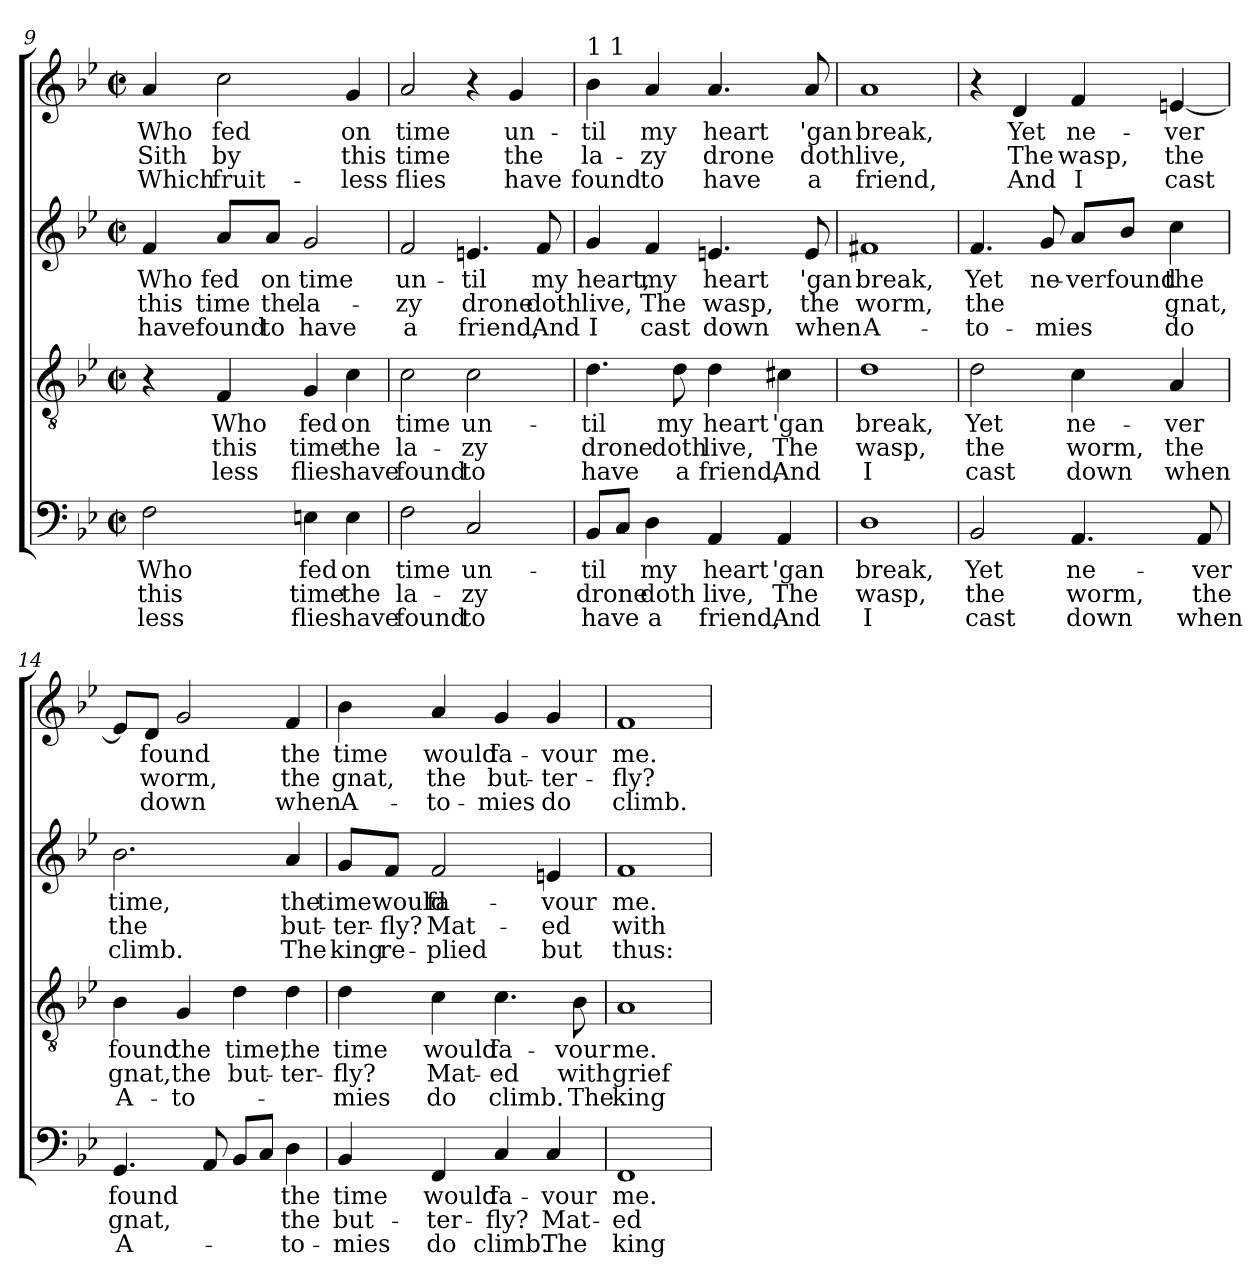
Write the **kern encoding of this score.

**kern	**text	**text	**text	**kern	**text	**text	**text	**kern	**text	**text	**text	**kern	**text	**text	**text
*part4	*part4	*part4	*part4	*part3	*part3	*part3	*part3	*part2	*part2	*part2	*part2	*part1	*part1	*part1	*part1
*staff4	*staff4	*staff4	*staff4	*staff3	*staff3	*staff3	*staff3	*staff2	*staff2	*staff2	*staff2	*staff1	*staff1	*staff1	*staff1
*clefF4	*	*	*	*clefGv2	*	*	*	*clefG2	*	*	*	*clefG2	*	*	*
*k[b-e-]	*	*	*	*k[b-e-]	*	*	*	*k[b-e-]	*	*	*	*k[b-e-]	*	*	*
*B-:	*	*	*	*B-:	*	*	*	*B-:	*	*	*	*B-:	*	*	*
*M2/2	*	*	*	*M2/2	*	*	*	*M2/2	*	*	*	*M2/2	*	*	*
*met(c|)	*	*	*	*met(c|)	*	*	*	*met(c|)	*	*	*	*met(c|)	*	*	*
=9	=9	=9	=9	=9	=9	=9	=9	=9	=9	=9	=9	=9	=9	=9	=9
!	!LO:LY:b	!LO:LY:b	!LO:LY:b	!	!	!	!	!	!LO:LY:b	!LO:LY:b	!LO:LY:b	!	!LO:LY:b	!LO:LY:b	!LO:LY:b
2F\	Who	this	-less	4r	.	.	.	4f/	Who	this	have	4a/	Who	Sith	Which
!	!	!	!	!	!LO:LY:b	!LO:LY:b	!LO:LY:b	!	!LO:LY:b	!LO:LY:b	!LO:LY:b	!	!LO:LY:b	!LO:LY:b	!LO:LY:b
.	.	.	.	4F/	Who	this	-less	8a/L	fed	time	found	2cc\	fed	by	fruit-
!	!	!	!	!	!	!	!	!	!LO:LY:b	!LO:LY:b	!LO:LY:b	!	!	!	!
.	.	.	.	.	.	.	.	8a/J	on	the	to	.	.	.	.
!	!LO:LY:b	!LO:LY:b	!LO:LY:b	!	!LO:LY:b	!LO:LY:b	!LO:LY:b	!	!LO:LY:b	!LO:LY:b	!LO:LY:b	!	!	!	!
4En\	fed	time	flies	4G/	fed	time	flies	2g/	time	la-	have	.	.	.	.
!	!LO:LY:b	!LO:LY:b	!LO:LY:b	!	!LO:LY:b	!LO:LY:b	!LO:LY:b	!	!	!	!	!	!LO:LY:b	!LO:LY:b	!LO:LY:b
4E\	on	the	have	4c\	on	the	have	.	.	.	.	4g/	on	this	-less
=10	=10	=10	=10	=10	=10	=10	=10	=10	=10	=10	=10	=10	=10	=10	=10
!	!LO:LY:b	!LO:LY:b	!LO:LY:b	!	!LO:LY:b	!LO:LY:b	!LO:LY:b	!	!LO:LY:b	!LO:LY:b	!LO:LY:b	!	!LO:LY:b	!LO:LY:b	!LO:LY:b
2F\	time	la-	found	2c\	time	la-	found	2f/	un-	-zy	a	2a/	time	time	flies
!	!LO:LY:b	!LO:LY:b	!LO:LY:b	!	!LO:LY:b	!LO:LY:b	!LO:LY:b	!	!LO:LY:b	!LO:LY:b	!LO:LY:b	!	!	!	!
2C/	un-	-zy	to	2c\	un-	-zy	to	4.en/	-til	drone	friend,	4r	.	.	.
!	!	!	!	!	!	!	!	!	!	!	!	!	!LO:LY:b	!LO:LY:b	!LO:LY:b
.	.	.	.	.	.	.	.	.	.	.	.	4g/	un-	the	have
!	!	!	!	!	!	!	!	!	!LO:LY:b	!LO:LY:b	!LO:LY:b	!	!	!	!
.	.	.	.	.	.	.	.	8f/	my	doth	And	.	.	.	.
!!LO:LB:g=z
=11	=11	=11	=11	=11	=11	=11	=11	=11	=11	=11	=11	=11	=11	=11	=11
!	!	!	!	!	!	!	!	!	!	!	!	!LO:TX:a:t=1 1	!	!	!
!	!LO:LY:b	!LO:LY:b	!LO:LY:b	!	!LO:LY:b	!LO:LY:b	!LO:LY:b	!	!LO:LY:b	!LO:LY:b	!LO:LY:b	!	!LO:LY:b	!LO:LY:b	!LO:LY:b
8BB-/L	-til	drone	have	4.d\	-til	drone	have	4g/	heart,	live,	I	4b-\	-til	la-	found
8C/J	.	.	.	.	.	.	.	.	.	.	.	.	.	.	.
!	!LO:LY:b	!LO:LY:b	!LO:LY:b	!	!	!	!	!	!LO:LY:b	!LO:LY:b	!LO:LY:b	!	!LO:LY:b	!LO:LY:b	!LO:LY:b
4D\	my	doth	a	.	.	.	.	4f/	my	The	cast	4a/	my	-zy	to
!	!	!	!	!	!LO:LY:b	!LO:LY:b	!LO:LY:b	!	!	!	!	!	!	!	!
.	.	.	.	8d\	my	doth	a	.	.	.	.	.	.	.	.
!	!LO:LY:b	!LO:LY:b	!LO:LY:b	!	!LO:LY:b	!LO:LY:b	!LO:LY:b	!	!LO:LY:b	!LO:LY:b	!LO:LY:b	!	!LO:LY:b	!LO:LY:b	!LO:LY:b
4AA/	heart	live,	friend,	4d\	heart	live,	friend,	4.en/	heart	wasp,	down	4.a/	heart	drone	have
!	!LO:LY:b	!LO:LY:b	!LO:LY:b	!	!LO:LY:b	!LO:LY:b	!LO:LY:b	!	!	!	!	!	!	!	!
4AA/	'gan	The	And	4c#X\	'gan	The	And	.	.	.	.	.	.	.	.
!	!	!	!	!	!	!	!	!	!LO:LY:b	!LO:LY:b	!LO:LY:b	!	!LO:LY:b	!LO:LY:b	!LO:LY:b
.	.	.	.	.	.	.	.	8e/	'gan	the	when	8a/	'gan	doth	a
=12	=12	=12	=12	=12	=12	=12	=12	=12	=12	=12	=12	=12	=12	=12	=12
!	!LO:LY:b	!LO:LY:b	!LO:LY:b	!	!LO:LY:b	!LO:LY:b	!LO:LY:b	!	!LO:LY:b	!LO:LY:b	!LO:LY:b	!	!LO:LY:b	!LO:LY:b	!LO:LY:b
1D	break,	wasp,	I	1d	break,	wasp,	I	1f#X	break,	worm,	A-	1a	break,	live,	friend,
=13	=13	=13	=13	=13	=13	=13	=13	=13	=13	=13	=13	=13	=13	=13	=13
!	!LO:LY:b	!LO:LY:b	!LO:LY:b	!	!LO:LY:b	!LO:LY:b	!LO:LY:b	!	!LO:LY:b	!LO:LY:b	!LO:LY:b	!	!	!	!
2BB-/	Yet	the	cast	2d\	Yet	the	cast	4.f/	Yet	the	-to-	4r	.	.	.
!	!	!	!	!	!	!	!	!	!	!	!	!	!LO:LY:b	!LO:LY:b	!LO:LY:b
.	.	.	.	.	.	.	.	.	.	.	.	4d/	Yet	The	And
!	!	!	!	!	!	!	!	!	!LO:LY:b	!	!LO:LY:b	!	!	!	!
.	.	.	.	.	.	.	.	8g/	ne-	.	-mies	.	.	.	.
!	!LO:LY:b	!LO:LY:b	!LO:LY:b	!	!LO:LY:b	!LO:LY:b	!LO:LY:b	!	!LO:LY:b	!	!	!	!LO:LY:b	!LO:LY:b	!LO:LY:b
4.AA/	ne-	worm,	down	4c\	ne-	worm,	down	8a/L	-verfound	.	.	4f/	ne-	wasp,	I
.	.	.	.	.	.	.	.	8b-/J	.	.	.	.	.	.	.
!	!	!	!	!	!LO:LY:b	!LO:LY:b	!LO:LY:b	!	!LO:LY:b	!LO:LY:b	!LO:LY:b	!	!LO:LY:b	!LO:LY:b	!LO:LY:b
.	.	.	.	4A/	-ver	the	when	4cc\	the	gnat,	do	[<4en/	-ver	the	cast
!	!LO:LY:b	!LO:LY:b	!LO:LY:b	!	!	!	!	!	!	!	!	!	!	!	!
8AA/	-ver	the	when	.	.	.	.	.	.	.	.	.	.	.	.
=14	=14	=14	=14	=14	=14	=14	=14	=14	=14	=14	=14	=14	=14	=14	=14
!	!LO:LY:b	!LO:LY:b	!LO:LY:b	!	!LO:LY:b	!LO:LY:b	!LO:LY:b	!	!LO:LY:b	!LO:LY:b	!LO:LY:b	!	!	!	!
4.GG/	found	gnat,	A-	4B-\	found	gnat,	A-	2.b-\	time,	the	climb.	8e/L]	.	.	.
!	!	!	!	!	!	!	!	!	!	!	!	!	!LO:LY:b	!LO:LY:b	!LO:LY:b
.	.	.	.	.	.	.	.	.	.	.	.	8d/J	found	worm,	down
!	!	!	!	!	!LO:LY:b	!LO:LY:b	!LO:LY:b	!	!	!	!	!	!	!	!
.	.	.	.	4G/	the	the	-to-	.	.	.	.	2g/	.	.	.
8AA/	.	.	.	.	.	.	.	.	.	.	.	.	.	.	.
!	!	!	!	!	!LO:LY:b	!LO:LY:b	!	!	!	!	!	!	!	!	!
8BB-/L	.	.	.	4d\	time,	but-	.	.	.	.	.	.	.	.	.
8C/J	.	.	.	.	.	.	.	.	.	.	.	.	.	.	.
!	!LO:LY:b	!LO:LY:b	!LO:LY:b	!	!LO:LY:b	!LO:LY:b	!	!	!LO:LY:b	!LO:LY:b	!LO:LY:b	!	!LO:LY:b	!LO:LY:b	!LO:LY:b
4D\	the	the	-to-	4d\	the	-ter-	.	4a/	the	but-	The	4f/	the	the	when
=15	=15	=15	=15	=15	=15	=15	=15	=15	=15	=15	=15	=15	=15	=15	=15
!	!LO:LY:b	!LO:LY:b	!LO:LY:b	!	!LO:LY:b	!LO:LY:b	!LO:LY:b	!	!LO:LY:b	!LO:LY:b	!LO:LY:b	!	!LO:LY:b	!LO:LY:b	!LO:LY:b
4BB-/	time	but-	-mies	4d\	time	-fly?	-mies	8g/L	timewould	-ter-	king	4b-\	time	gnat,	A-
!	!	!	!	!	!	!	!	!	!	!LO:LY:b	!LO:LY:b	!	!	!	!
.	.	.	.	.	.	.	.	8f/J	.	-fly?	re-	.	.	.	.
!	!LO:LY:b	!LO:LY:b	!LO:LY:b	!	!LO:LY:b	!LO:LY:b	!LO:LY:b	!	!LO:LY:b	!LO:LY:b	!LO:LY:b	!	!LO:LY:b	!LO:LY:b	!LO:LY:b
4FF/	would	-ter-	do	4c\	would	Mat-	do	2f/	fa-	Mat-	-plied	4a/	would	the	-to-
!	!LO:LY:b	!LO:LY:b	!LO:LY:b	!	!LO:LY:b	!LO:LY:b	!LO:LY:b	!	!	!	!	!	!LO:LY:b	!LO:LY:b	!LO:LY:b
4C/	fa-	-fly?	climb.	4.c\	fa-	-ed	climb.	.	.	.	.	4g/	fa-	but-	-mies
!	!LO:LY:b	!LO:LY:b	!LO:LY:b	!	!	!	!	!	!LO:LY:b	!LO:LY:b	!LO:LY:b	!	!LO:LY:b	!LO:LY:b	!LO:LY:b
4C/	-vour	Mat-	The	.	.	.	.	4en/	-vour	-ed	but	4g/	-vour	-ter-	do
!	!	!	!	!	!LO:LY:b	!LO:LY:b	!LO:LY:b	!	!	!	!	!	!	!	!
.	.	.	.	8B-\	-vour	with	The	.	.	.	.	.	.	.	.
!!LO:PB:g=z
=16	=16	=16	=16	=16	=16	=16	=16	=16	=16	=16	=16	=16	=16	=16	=16
!	!LO:LY:b	!LO:LY:b	!LO:LY:b	!	!LO:LY:b	!LO:LY:b	!LO:LY:b	!	!LO:LY:b	!LO:LY:b	!LO:LY:b	!	!LO:LY:b	!LO:LY:b	!LO:LY:b
1FF	me.	-ed	king	1A	me.	grief	king	1f	me.	with	thus:	1f	me.	-fly?	climb.
=	=	=	=	=	=	=	=	=	=	=	=	=	=	=	=
*-	*-	*-	*-	*-	*-	*-	*-	*-	*-	*-	*-	*-	*-	*-	*-
